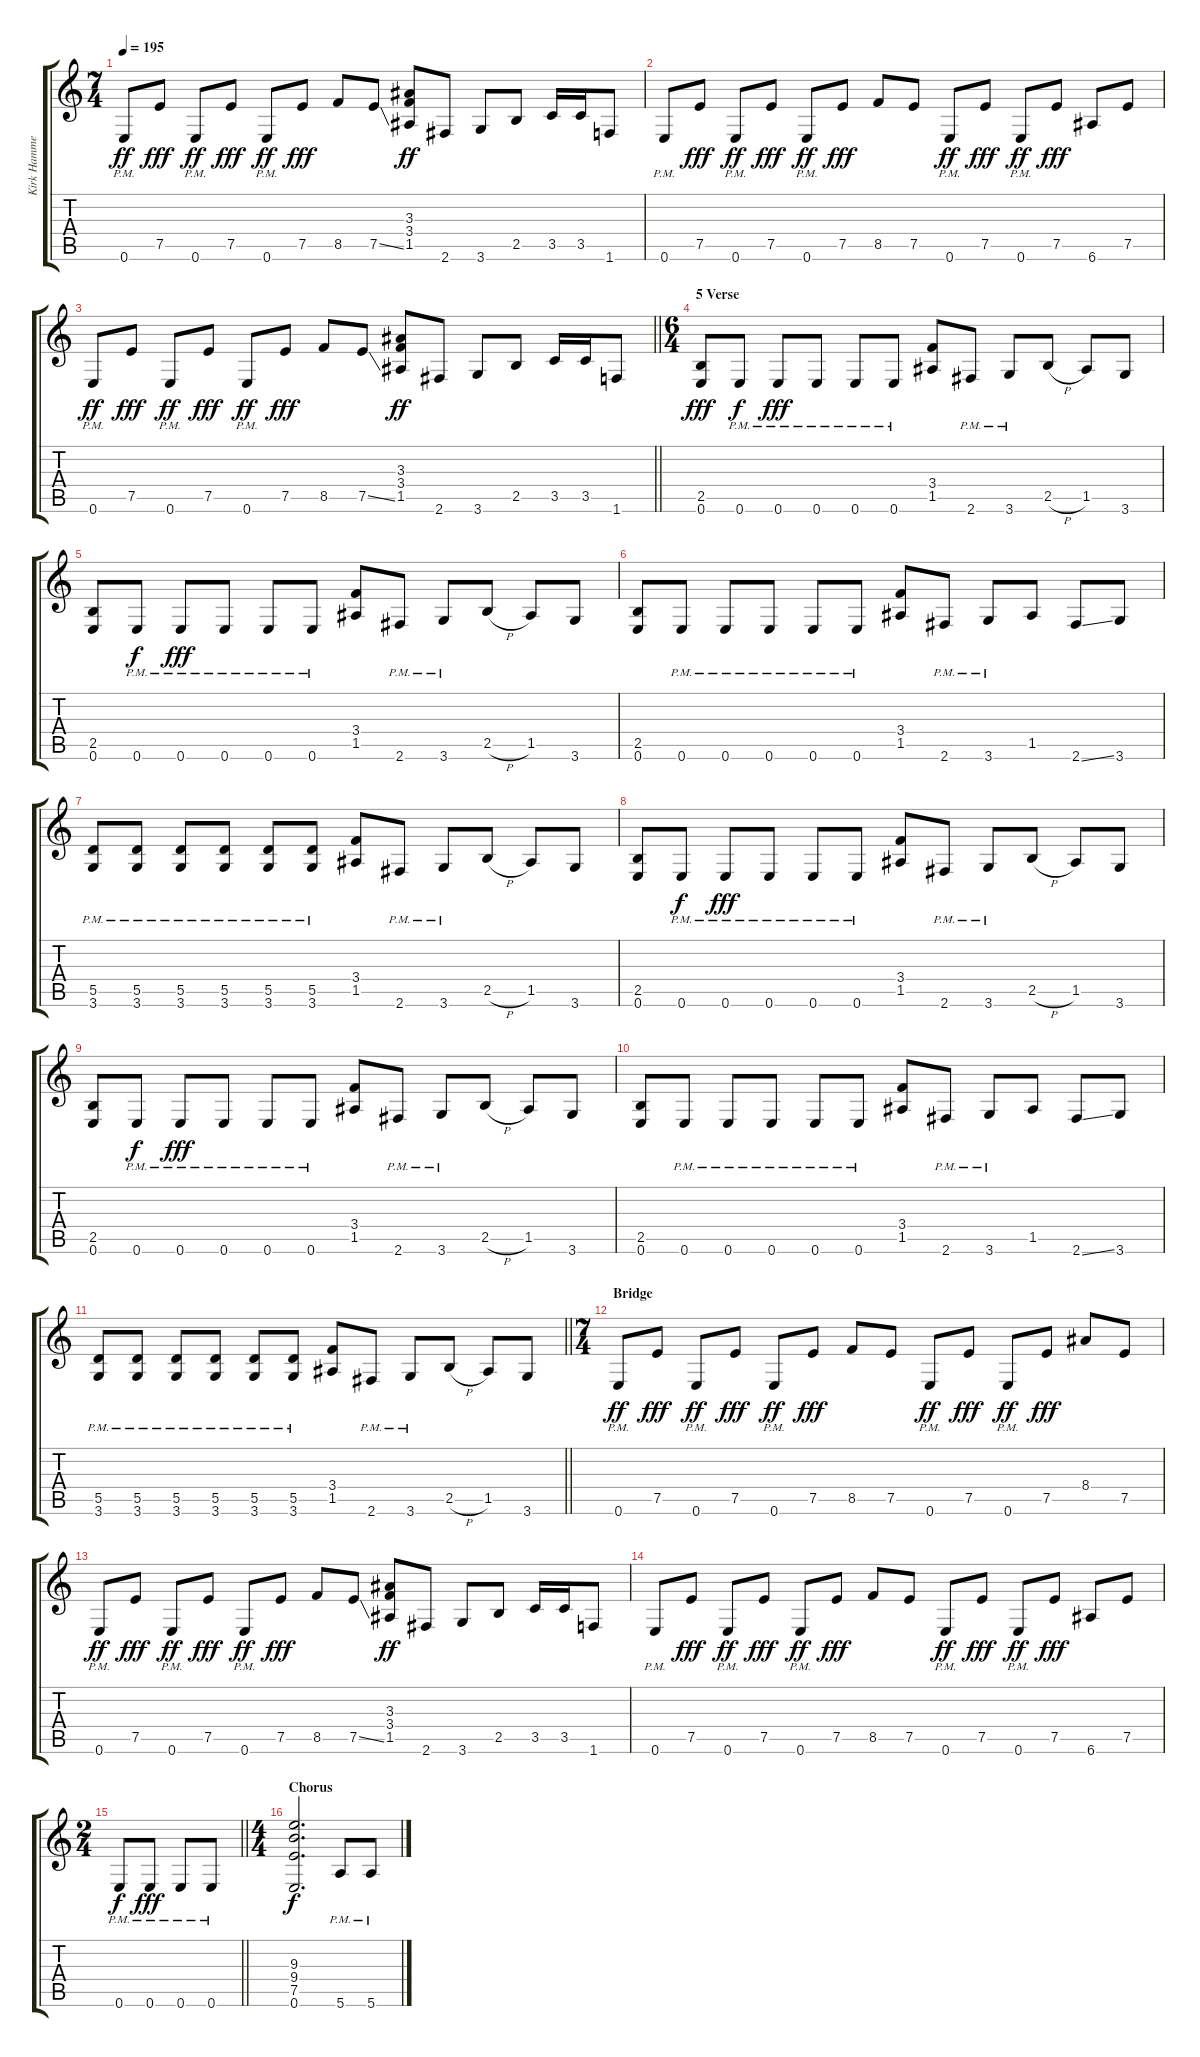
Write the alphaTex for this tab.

\track ("Kirk Hammet (Guitar 2)" "Kirk Hamme") {instrument distortionguitar}
\staff {score tabs}
\tuning (E4 B3 G3 D3 A2 E2) {hide}
\ts (7 4)
\tempo 195
\clef g2
\ks c
0.6{pm}.8{dy ff} 7.5.8{dy fff} 0.6{pm}.8{dy ff} 7.5.8{dy fff} 0.6{pm}.8{dy ff} 7.5.8{dy fff} 8.5.8 7.5{ss}.8 (3.3 3.4 1.5).8{dy ff} 2.6.8 3.6.8 2.5.8 3.5.16 3.5.16 1.6.8 |
0.6{pm}.8 7.5.8{dy fff} 0.6{pm}.8{dy ff} 7.5.8{dy fff} 0.6{pm}.8{dy ff} 7.5.8{dy fff} 8.5.8 7.5.8 0.6{pm}.8{dy ff} 7.5.8{dy fff} 0.6{pm}.8{dy ff} 7.5.8{dy fff} 6.6.8 7.5.8 |
\barLineRight lightlight
0.6{pm}.8{dy ff} 7.5.8{dy fff} 0.6{pm}.8{dy ff} 7.5.8{dy fff} 0.6{pm}.8{dy ff} 7.5.8{dy fff} 8.5.8 7.5{ss}.8 (3.3 3.4 1.5).8{dy ff} 2.6.8 3.6.8 2.5.8 3.5.16 3.5.16 1.6.8 |
\ts (6 4)
\section ("" "5 Verse")
(2.5 0.6).8{dy fff} 0.6{pm}.8{dy f} 0.6{pm}.8{dy fff} 0.6{pm}.8 0.6{pm}.8 0.6{pm}.8 (3.4 1.5).8 2.6{pm}.8 3.6{pm}.8 2.5{h}.8 1.5.8 3.6.8 |
(2.5 0.6).8 0.6{pm}.8{dy f} 0.6{pm}.8{dy fff} 0.6{pm}.8 0.6{pm}.8 0.6{pm}.8 (3.4 1.5).8 2.6{pm}.8 3.6{pm}.8 2.5{h}.8 1.5.8 3.6.8 |
(2.5 0.6).8 0.6{pm}.8 0.6{pm}.8 0.6{pm}.8 0.6{pm}.8 0.6{pm}.8 (3.4 1.5).8 2.6{pm}.8 3.6{pm}.8 1.5.8 2.6{ss}.8 3.6.8 |
(5.5 3.6{pm}).8 (5.5 3.6{pm}).8 (5.5 3.6{pm}).8 (5.5 3.6{pm}).8 (5.5 3.6{pm}).8 (5.5 3.6{pm}).8 (3.4 1.5).8 2.6{pm}.8 3.6{pm}.8 2.5{h}.8 1.5.8 3.6.8 |
(2.5 0.6).8 0.6{pm}.8{dy f} 0.6{pm}.8{dy fff} 0.6{pm}.8 0.6{pm}.8 0.6{pm}.8 (3.4 1.5).8 2.6{pm}.8 3.6{pm}.8 2.5{h}.8 1.5.8 3.6.8 |
(2.5 0.6).8 0.6{pm}.8{dy f} 0.6{pm}.8{dy fff} 0.6{pm}.8 0.6{pm}.8 0.6{pm}.8 (3.4 1.5).8 2.6{pm}.8 3.6{pm}.8 2.5{h}.8 1.5.8 3.6.8 |
(2.5 0.6).8 0.6{pm}.8 0.6{pm}.8 0.6{pm}.8 0.6{pm}.8 0.6{pm}.8 (3.4 1.5).8 2.6{pm}.8 3.6{pm}.8 1.5.8 2.6{ss}.8 3.6.8 |
\barLineRight lightlight
(5.5 3.6{pm}).8 (5.5 3.6{pm}).8 (5.5 3.6{pm}).8 (5.5 3.6{pm}).8 (5.5 3.6{pm}).8 (5.5 3.6{pm}).8 (3.4 1.5).8 2.6{pm}.8 3.6{pm}.8 2.5{h}.8 1.5.8 3.6.8 |
\ts (7 4)
\section ("" "Bridge")
0.6{pm}.8{dy ff} 7.5.8{dy fff} 0.6{pm}.8{dy ff} 7.5.8{dy fff} 0.6{pm}.8{dy ff} 7.5.8{dy fff} 8.5.8 7.5.8 0.6{pm}.8{dy ff} 7.5.8{dy fff} 0.6{pm}.8{dy ff} 7.5.8{dy fff} 8.4.8 7.5.8 |
0.6{pm}.8{dy ff} 7.5.8{dy fff} 0.6{pm}.8{dy ff} 7.5.8{dy fff} 0.6{pm}.8{dy ff} 7.5.8{dy fff} 8.5.8 7.5{ss}.8 (3.3 3.4 1.5).8{dy ff} 2.6.8 3.6.8 2.5.8 3.5.16 3.5.16 1.6.8 |
0.6{pm}.8 7.5.8{dy fff} 0.6{pm}.8{dy ff} 7.5.8{dy fff} 0.6{pm}.8{dy ff} 7.5.8{dy fff} 8.5.8 7.5.8 0.6{pm}.8{dy ff} 7.5.8{dy fff} 0.6{pm}.8{dy ff} 7.5.8{dy fff} 6.6.8 7.5.8 |
\ts (2 4)
\barLineRight lightlight
0.6{pm}.8{dy f} 0.6{pm}.8{dy fff} 0.6{pm}.8 0.6{pm}.8 |
\ts (4 4)
\section ("" "Chorus")
(9.3 9.4 7.5 0.6).2{d dy f} 5.6{pm}.8 5.6{pm}.8
